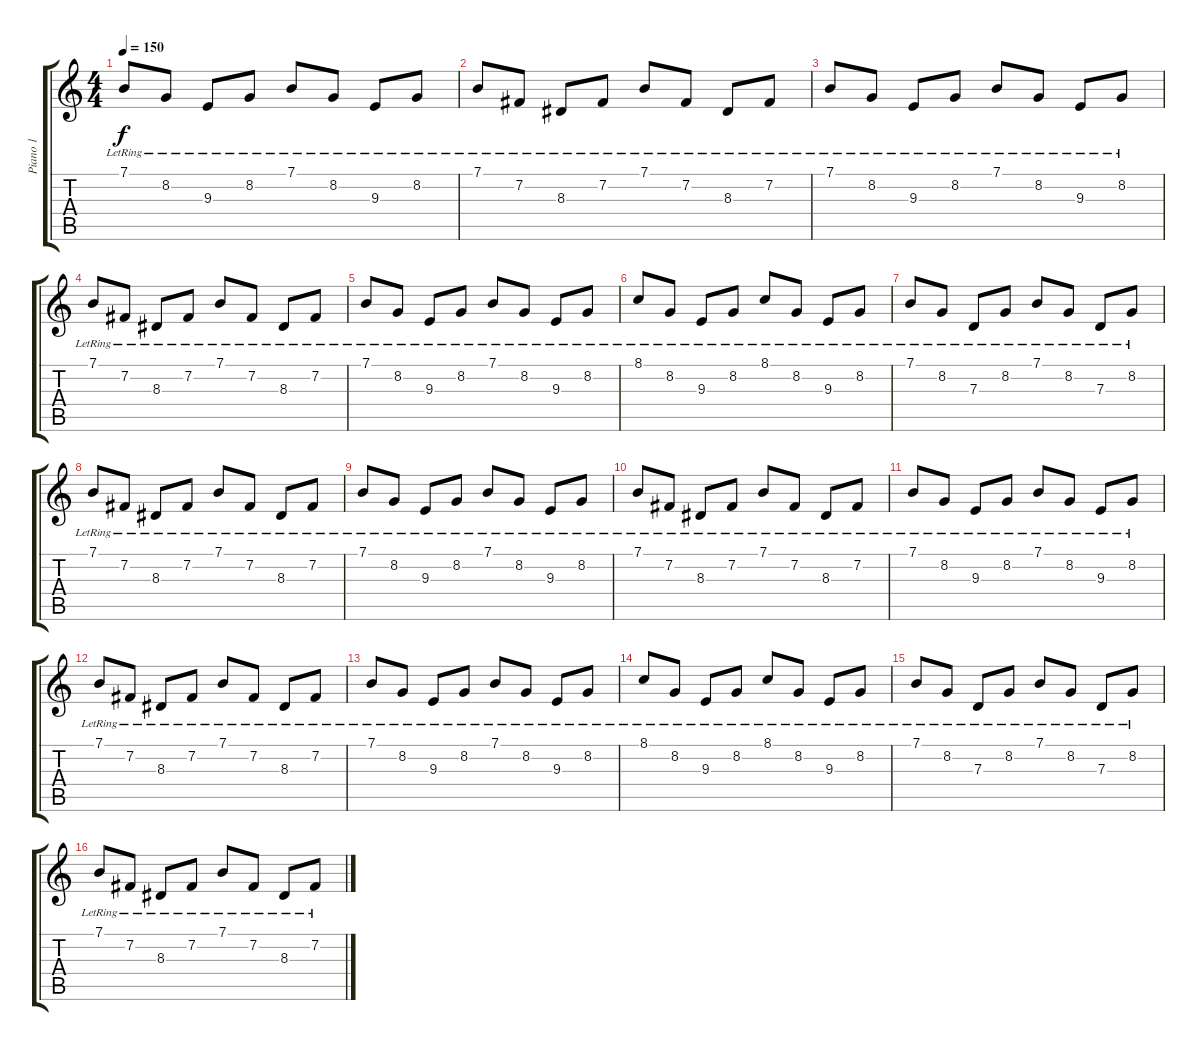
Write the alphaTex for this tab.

\track ("Piano 1" "Piano 1") {instrument acousticgrandpiano}
\staff {score tabs}
\tuning (E4 B3 G3 D3 A2 E2) {hide}
\ts (4 4)
\tempo 150
\clef g2
\ks c
7.1{lr}.8{dy f instrument acousticgrandpiano} 8.2{lr}.8 9.3{lr}.8 8.2{lr}.8 7.1{lr}.8 8.2{lr}.8 9.3{lr}.8 8.2{lr}.8 |
7.1{lr}.8 7.2{lr}.8 8.3{lr}.8 7.2{lr}.8 7.1{lr}.8 7.2{lr}.8 8.3{lr}.8 7.2{lr}.8 |
7.1{lr}.8 8.2{lr}.8 9.3{lr}.8 8.2{lr}.8 7.1{lr}.8 8.2{lr}.8 9.3{lr}.8 8.2{lr}.8 |
7.1{lr}.8 7.2{lr}.8 8.3{lr}.8 7.2{lr}.8 7.1{lr}.8 7.2{lr}.8 8.3{lr}.8 7.2{lr}.8 |
7.1{lr}.8 8.2{lr}.8 9.3{lr}.8 8.2{lr}.8 7.1{lr}.8 8.2{lr}.8 9.3{lr}.8 8.2{lr}.8 |
8.1{lr}.8 8.2{lr}.8 9.3{lr}.8 8.2{lr}.8 8.1{lr}.8 8.2{lr}.8 9.3{lr}.8 8.2{lr}.8 |
7.1{lr}.8 8.2{lr}.8 7.3{lr}.8 8.2{lr}.8 7.1{lr}.8 8.2{lr}.8 7.3{lr}.8 8.2{lr}.8 |
7.1{lr}.8 7.2{lr}.8 8.3{lr}.8 7.2{lr}.8 7.1{lr}.8 7.2{lr}.8 8.3{lr}.8 7.2{lr}.8 |
7.1{lr}.8 8.2{lr}.8 9.3{lr}.8 8.2{lr}.8 7.1{lr}.8 8.2{lr}.8 9.3{lr}.8 8.2{lr}.8 |
7.1{lr}.8 7.2{lr}.8 8.3{lr}.8 7.2{lr}.8 7.1{lr}.8 7.2{lr}.8 8.3{lr}.8 7.2{lr}.8 |
7.1{lr}.8 8.2{lr}.8 9.3{lr}.8 8.2{lr}.8 7.1{lr}.8 8.2{lr}.8 9.3{lr}.8 8.2{lr}.8 |
7.1{lr}.8 7.2{lr}.8 8.3{lr}.8 7.2{lr}.8 7.1{lr}.8 7.2{lr}.8 8.3{lr}.8 7.2{lr}.8 |
7.1{lr}.8 8.2{lr}.8 9.3{lr}.8 8.2{lr}.8 7.1{lr}.8 8.2{lr}.8 9.3{lr}.8 8.2{lr}.8 |
8.1{lr}.8 8.2{lr}.8 9.3{lr}.8 8.2{lr}.8 8.1{lr}.8 8.2{lr}.8 9.3{lr}.8 8.2{lr}.8 |
7.1{lr}.8 8.2{lr}.8 7.3{lr}.8 8.2{lr}.8 7.1{lr}.8 8.2{lr}.8 7.3{lr}.8 8.2{lr}.8 |
7.1{lr}.8 7.2{lr}.8 8.3{lr}.8 7.2{lr}.8 7.1{lr}.8 7.2{lr}.8 8.3{lr}.8 7.2{lr}.8
